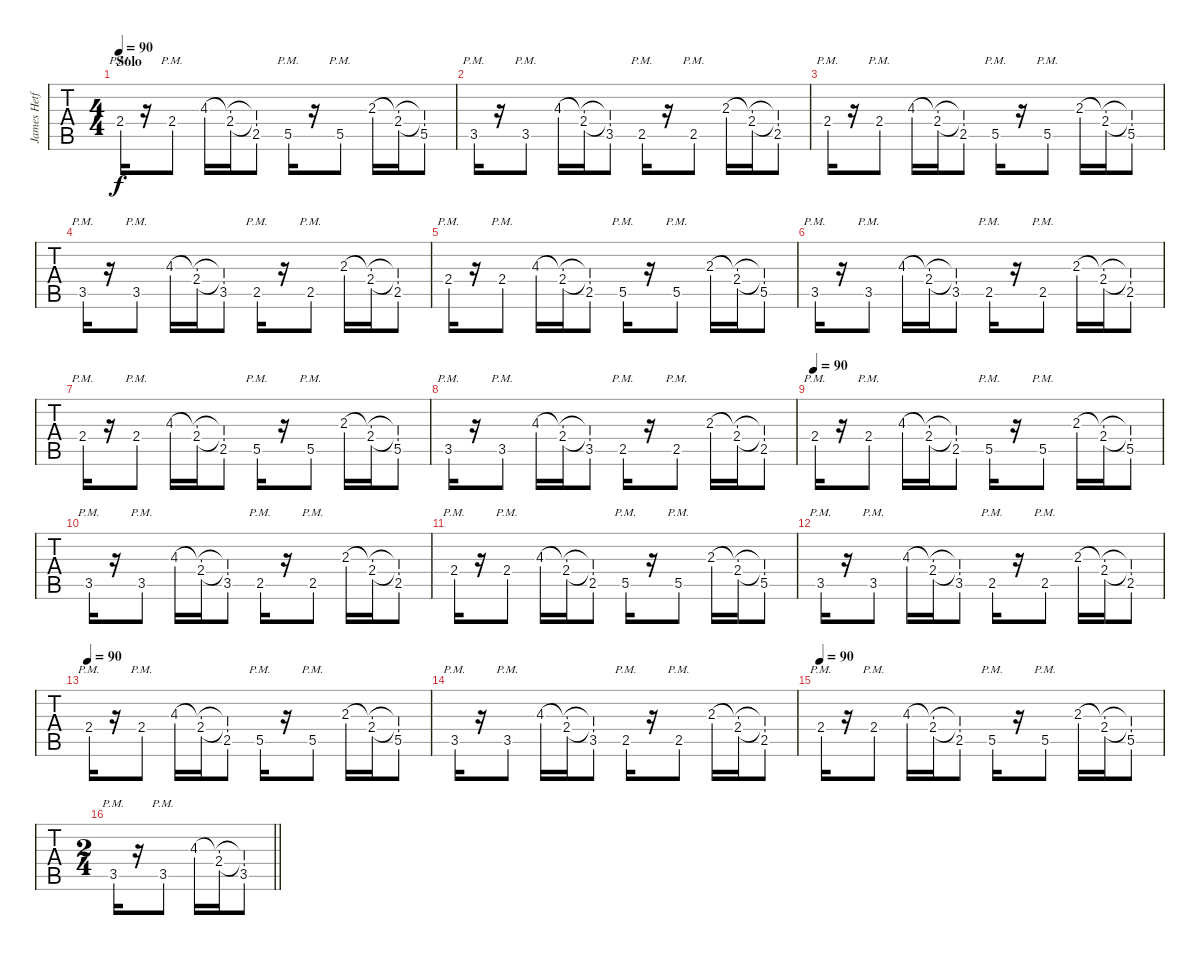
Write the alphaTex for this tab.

\track ("James Hetfield " "James Hetf") {instrument distortionguitar}
\staff {tabs}
\tuning (E4 B3 G3 D3 A2 E2) {hide}
\ts (4 4)
\section ("" "Solo")
\tempo 90
\clef g2
\ks c
2.4{pm st}.16{dy f} r.16 2.4{pm}.8 4.3.16 (4.3{t} 2.4).16 (4.3{t} 2.4{t} 2.5).8 5.5{pm st}.16 r.16 5.5{pm}.8 2.3.16 (2.3{t} 2.4).16 (2.3{t} 2.4{t} 5.5).8 |
3.5{pm st}.16 r.16 3.5{pm}.8 4.3.16 (4.3{t} 2.4).16 (4.3{t} 2.4{t} 3.5).8 2.5{pm st}.16 r.16 2.5{pm}.8 2.3.16 (2.3{t} 2.4).16 (2.3{t} 2.4{t} 2.5).8 |
2.4{pm st}.16 r.16 2.4{pm}.8 4.3.16 (4.3{t} 2.4).16 (4.3{t} 2.4{t} 2.5).8 5.5{pm st}.16 r.16 5.5{pm}.8 2.3.16 (2.3{t} 2.4).16 (2.3{t} 2.4{t} 5.5).8 |
3.5{pm st}.16 r.16 3.5{pm}.8 4.3.16 (4.3{t} 2.4).16 (4.3{t} 2.4{t} 3.5).8 2.5{pm st}.16 r.16 2.5{pm}.8 2.3.16 (2.3{t} 2.4).16 (2.3{t} 2.4{t} 2.5).8 |
2.4{pm st}.16 r.16 2.4{pm}.8 4.3.16 (4.3{t} 2.4).16 (4.3{t} 2.4{t} 2.5).8 5.5{pm st}.16 r.16 5.5{pm}.8 2.3.16 (2.3{t} 2.4).16 (2.3{t} 2.4{t} 5.5).8 |
3.5{pm st}.16 r.16 3.5{pm}.8 4.3.16 (4.3{t} 2.4).16 (4.3{t} 2.4{t} 3.5).8 2.5{pm st}.16 r.16 2.5{pm}.8 2.3.16 (2.3{t} 2.4).16 (2.3{t} 2.4{t} 2.5).8 |
2.4{pm st}.16 r.16 2.4{pm}.8 4.3.16 (4.3{t} 2.4).16 (4.3{t} 2.4{t} 2.5).8 5.5{pm st}.16 r.16 5.5{pm}.8 2.3.16 (2.3{t} 2.4).16 (2.3{t} 2.4{t} 5.5).8 |
3.5{pm st}.16 r.16 3.5{pm}.8 4.3.16 (4.3{t} 2.4).16 (4.3{t} 2.4{t} 3.5).8 2.5{pm st}.16 r.16 2.5{pm}.8 2.3.16 (2.3{t} 2.4).16 (2.3{t} 2.4{t} 2.5).8 |
\tempo 90
2.4{pm st}.16 r.16 2.4{pm}.8 4.3.16 (4.3{t} 2.4).16 (4.3{t} 2.4{t} 2.5).8 5.5{pm st}.16 r.16 5.5{pm}.8 2.3.16 (2.3{t} 2.4).16 (2.3{t} 2.4{t} 5.5).8 |
3.5{pm st}.16 r.16 3.5{pm}.8 4.3.16 (4.3{t} 2.4).16 (4.3{t} 2.4{t} 3.5).8 2.5{pm st}.16 r.16 2.5{pm}.8 2.3.16 (2.3{t} 2.4).16 (2.3{t} 2.4{t} 2.5).8 |
2.4{pm st}.16 r.16 2.4{pm}.8 4.3.16 (4.3{t} 2.4).16 (4.3{t} 2.4{t} 2.5).8 5.5{pm st}.16 r.16 5.5{pm}.8 2.3.16 (2.3{t} 2.4).16 (2.3{t} 2.4{t} 5.5).8 |
3.5{pm st}.16 r.16 3.5{pm}.8 4.3.16 (4.3{t} 2.4).16 (4.3{t} 2.4{t} 3.5).8 2.5{pm st}.16 r.16 2.5{pm}.8 2.3.16 (2.3{t} 2.4).16 (2.3{t} 2.4{t} 2.5).8 |
\tempo 90
2.4{pm st}.16 r.16 2.4{pm}.8 4.3.16 (4.3{t} 2.4).16 (4.3{t} 2.4{t} 2.5).8 5.5{pm st}.16 r.16 5.5{pm}.8 2.3.16 (2.3{t} 2.4).16 (2.3{t} 2.4{t} 5.5).8 |
3.5{pm st}.16 r.16 3.5{pm}.8 4.3.16 (4.3{t} 2.4).16 (4.3{t} 2.4{t} 3.5).8 2.5{pm st}.16 r.16 2.5{pm}.8 2.3.16 (2.3{t} 2.4).16 (2.3{t} 2.4{t} 2.5).8 |
\tempo 90
2.4{pm st}.16 r.16 2.4{pm}.8 4.3.16 (4.3{t} 2.4).16 (4.3{t} 2.4{t} 2.5).8 5.5{pm st}.16 r.16 5.5{pm}.8 2.3.16 (2.3{t} 2.4).16 (2.3{t} 2.4{t} 5.5).8 |
\ts (2 4)
\barLineRight lightlight
3.5{pm st}.16 r.16 3.5{pm}.8 4.3.16 (4.3{t} 2.4).16 (4.3{t} 2.4{t} 3.5).8
